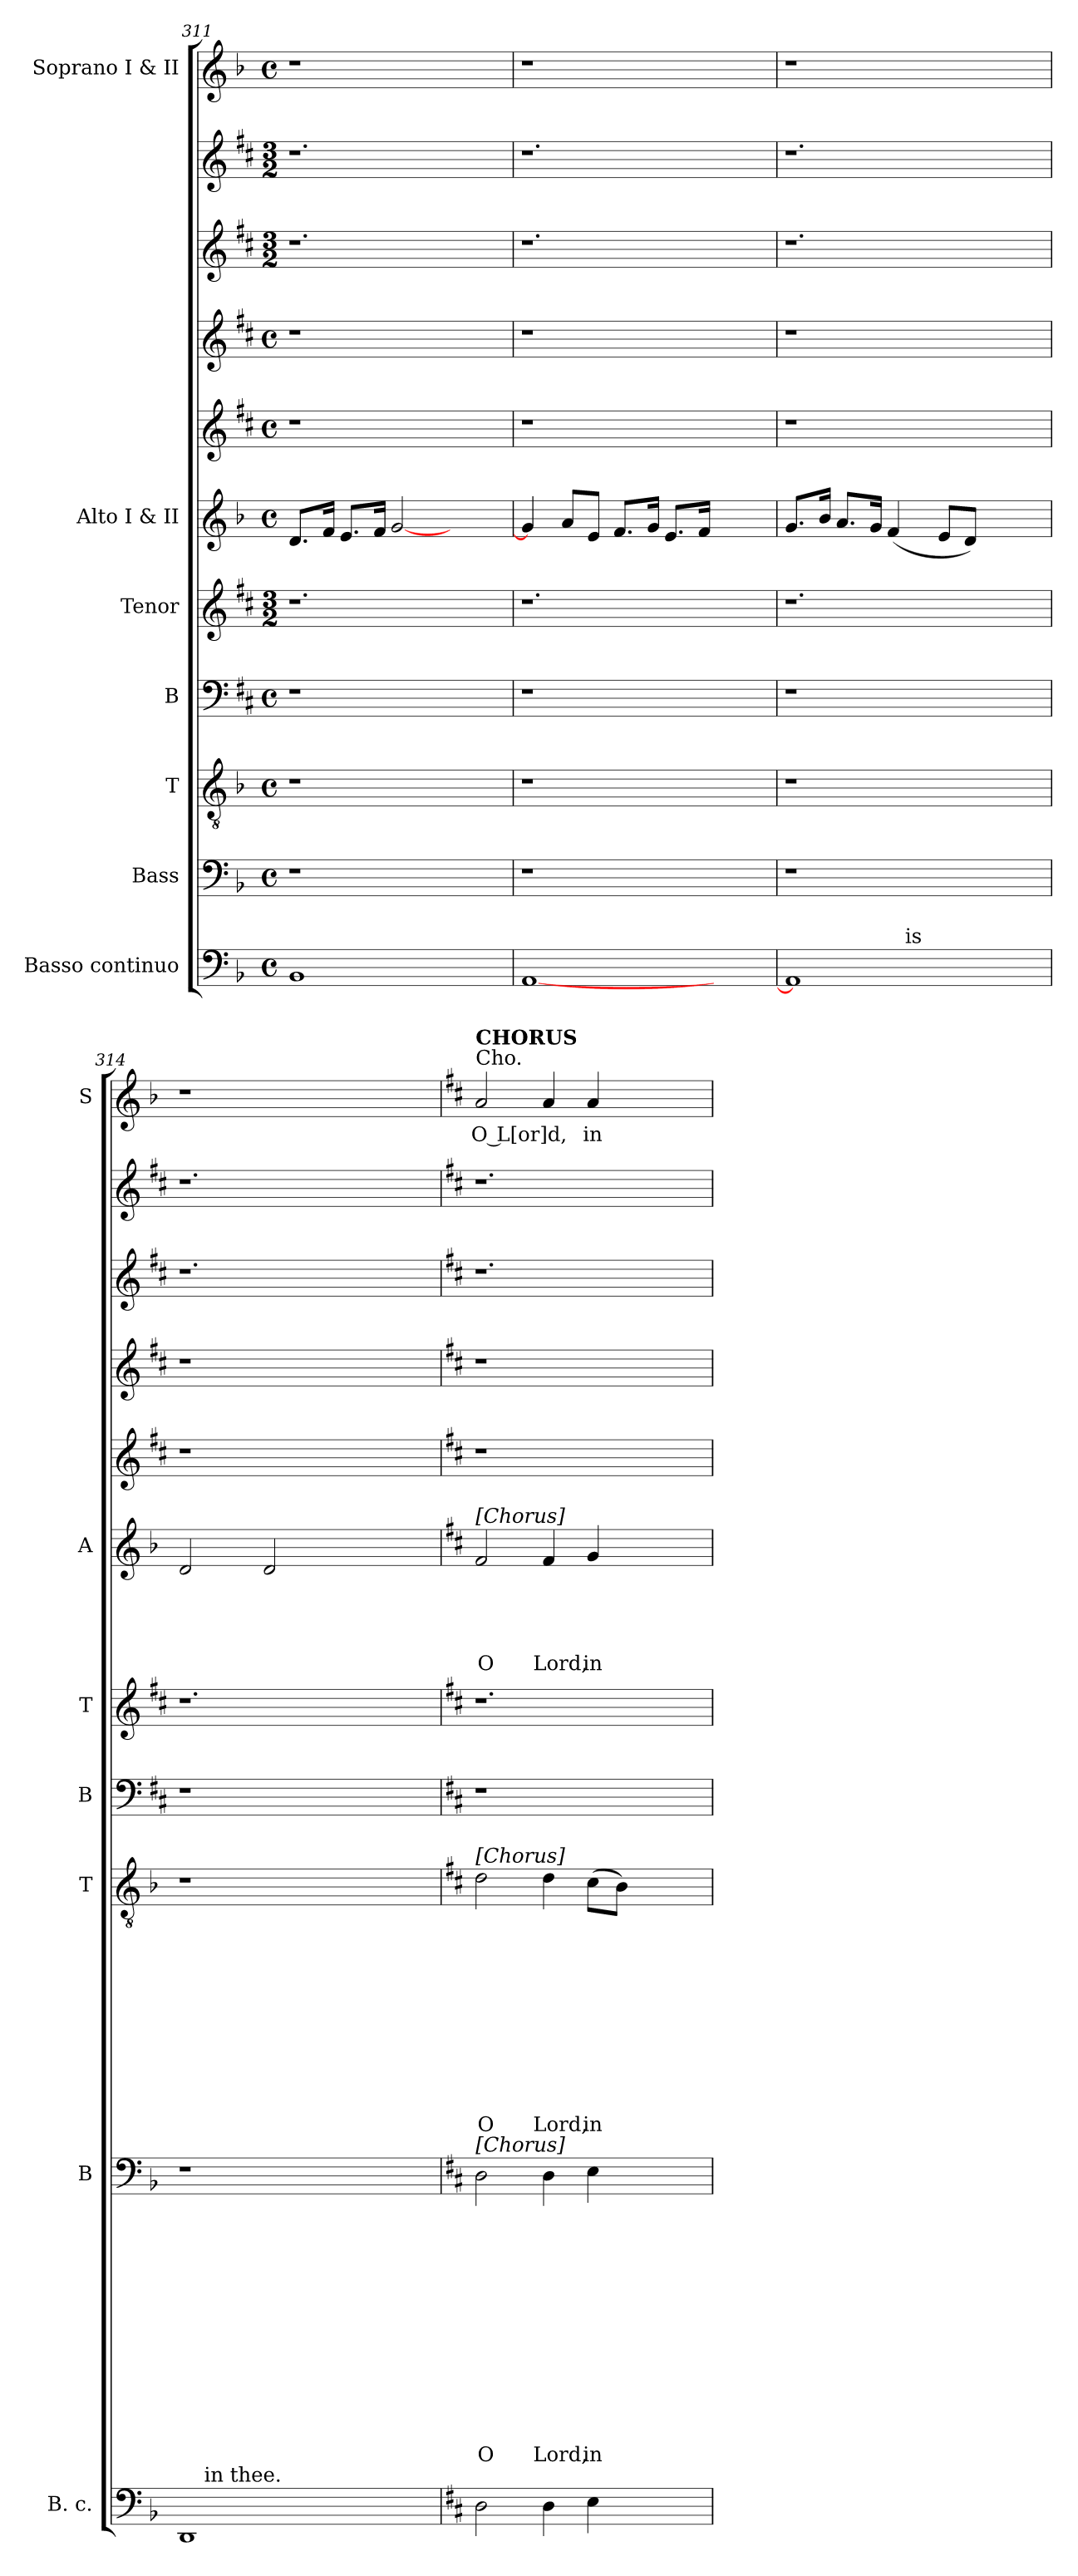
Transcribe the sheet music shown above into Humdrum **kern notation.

**kern	**kern	**text	**text	**text	**text	**text	**text	**text	**text	**text	**text	**text	**text	**text	**kern	**text	**text	**text	**text	**text	**text	**text	**text	**text	**text	**text	**kern	**kern	**kern	**text	**text	**text	**text	**text	**kern	**kern	**kern	**kern	**kern	**text
*part11	*part10	*part10	*part10	*part10	*part10	*part10	*part10	*part10	*part10	*part10	*part10	*part10	*part10	*part10	*part9	*part9	*part9	*part9	*part9	*part9	*part9	*part9	*part9	*part9	*part9	*part9	*part8	*part7	*part6	*part6	*part6	*part6	*part6	*part6	*part5	*part4	*part3	*part2	*part1	*part1
*staff11	*staff10	*staff10	*staff10	*staff10	*staff10	*staff10	*staff10	*staff10	*staff10	*staff10	*staff10	*staff10	*staff10	*staff10	*staff9	*staff9	*staff9	*staff9	*staff9	*staff9	*staff9	*staff9	*staff9	*staff9	*staff9	*staff9	*staff8	*staff7	*staff6	*staff6	*staff6	*staff6	*staff6	*staff6	*staff5	*staff4	*staff3	*staff2	*staff1	*staff1
*I"Basso continuo	*I"Bass	*	*	*	*	*	*	*	*	*	*	*	*	*	*I"T	*	*	*	*	*	*	*	*	*	*	*	*I"B	*I"Tenor	*I"Alto I & II	*	*	*	*	*	*	*	*	*	*I"Soprano I & II	*
*I'B. c.	*I'B	*	*	*	*	*	*	*	*	*	*	*	*	*	*I'T	*	*	*	*	*	*	*	*	*	*	*	*I'B	*I'T	*I'A	*	*	*	*	*	*	*	*	*	*I'S	*
*clefF4	*clefF4	*	*	*	*	*	*	*	*	*	*	*	*	*	*clefGv2	*	*	*	*	*	*	*	*	*	*	*	*clefF4	*clefG2	*clefG2	*	*	*	*	*	*clefG2	*clefG2	*clefG2	*clefG2	*clefG2	*
*ITrd7c12	*	*	*	*	*	*	*	*	*	*	*	*	*	*	*	*	*	*	*	*	*	*	*	*	*	*	*	*	*	*	*	*	*	*	*	*	*	*	*	*
*k[b-]	*k[b-]	*	*	*	*	*	*	*	*	*	*	*	*	*	*k[b-]	*	*	*	*	*	*	*	*	*	*	*	*k[f#c#]	*k[f#c#]	*k[b-]	*	*	*	*	*	*k[f#c#]	*k[f#c#]	*k[f#c#]	*k[f#c#]	*k[b-]	*
*F:	*F:	*	*	*	*	*	*	*	*	*	*	*	*	*	*F:	*	*	*	*	*	*	*	*	*	*	*	*D:	*D:	*F:	*	*	*	*	*	*D:	*D:	*D:	*D:	*F:	*
*M4/4	*M4/4	*	*	*	*	*	*	*	*	*	*	*	*	*	*M4/4	*	*	*	*	*	*	*	*	*	*	*	*M4/4	*M3/2	*M4/4	*	*	*	*	*	*M4/4	*M4/4	*M3/2	*M3/2	*M4/4	*
*met(c)	*met(c)	*	*	*	*	*	*	*	*	*	*	*	*	*	*met(c)	*	*	*	*	*	*	*	*	*	*	*	*met(c)	*	*met(c)	*	*	*	*	*	*met(c)	*met(c)	*	*	*met(c)	*
=311	=311	=311	=311	=311	=311	=311	=311	=311	=311	=311	=311	=311	=311	=311	=311	=311	=311	=311	=311	=311	=311	=311	=311	=311	=311	=311	=311	=311	=311	=311	=311	=311	=311	=311	=311	=311	=311	=311	=311	=311
1BBB-	1r	.	.	.	.	.	.	.	.	.	.	.	.	.	1r	.	.	.	.	.	.	.	.	.	.	.	1r	1.r	8.d/L	.	.	.	.	.	1r	1r	1.r	1.r	1r	.
.	.	.	.	.	.	.	.	.	.	.	.	.	.	.	.	.	.	.	.	.	.	.	.	.	.	.	.	.	16f/Jk	.	.	.	.	.	.	.	.	.	.	.
.	.	.	.	.	.	.	.	.	.	.	.	.	.	.	.	.	.	.	.	.	.	.	.	.	.	.	.	.	8.e/L	.	.	.	.	.	.	.	.	.	.	.
.	.	.	.	.	.	.	.	.	.	.	.	.	.	.	.	.	.	.	.	.	.	.	.	.	.	.	.	.	16f/Jk	.	.	.	.	.	.	.	.	.	.	.
.	.	.	.	.	.	.	.	.	.	.	.	.	.	.	.	.	.	.	.	.	.	.	.	.	.	.	.	.	[<2g/	.	.	.	.	.	.	.	.	.	.	.
2ryy	2ryy	.	.	.	.	.	.	.	.	.	.	.	.	.	2ryy	.	.	.	.	.	.	.	.	.	.	.	2ryy	.	2ryy	.	.	.	.	.	2ryy	2ryy	.	.	2ryy	.
=312	=312	=312	=312	=312	=312	=312	=312	=312	=312	=312	=312	=312	=312	=312	=312	=312	=312	=312	=312	=312	=312	=312	=312	=312	=312	=312	=312	=312	=312	=312	=312	=312	=312	=312	=312	=312	=312	=312	=312	=312
[<1AAA	1r	.	.	.	.	.	.	.	.	.	.	.	.	.	1r	.	.	.	.	.	.	.	.	.	.	.	1r	1.r	4g/]	.	.	.	.	.	1r	1r	1.r	1.r	1r	.
.	.	.	.	.	.	.	.	.	.	.	.	.	.	.	.	.	.	.	.	.	.	.	.	.	.	.	.	.	8a/L	.	.	.	.	.	.	.	.	.	.	.
.	.	.	.	.	.	.	.	.	.	.	.	.	.	.	.	.	.	.	.	.	.	.	.	.	.	.	.	.	8e/J	.	.	.	.	.	.	.	.	.	.	.
.	.	.	.	.	.	.	.	.	.	.	.	.	.	.	.	.	.	.	.	.	.	.	.	.	.	.	.	.	8.f/L	.	.	.	.	.	.	.	.	.	.	.
.	.	.	.	.	.	.	.	.	.	.	.	.	.	.	.	.	.	.	.	.	.	.	.	.	.	.	.	.	16g/Jk	.	.	.	.	.	.	.	.	.	.	.
.	.	.	.	.	.	.	.	.	.	.	.	.	.	.	.	.	.	.	.	.	.	.	.	.	.	.	.	.	8.e/L	.	.	.	.	.	.	.	.	.	.	.
.	.	.	.	.	.	.	.	.	.	.	.	.	.	.	.	.	.	.	.	.	.	.	.	.	.	.	.	.	16f/Jk	.	.	.	.	.	.	.	.	.	.	.
2ryy	2ryy	.	.	.	.	.	.	.	.	.	.	.	.	.	2ryy	.	.	.	.	.	.	.	.	.	.	.	2ryy	.	2ryy	.	.	.	.	.	2ryy	2ryy	.	.	2ryy	.
=313	=313	=313	=313	=313	=313	=313	=313	=313	=313	=313	=313	=313	=313	=313	=313	=313	=313	=313	=313	=313	=313	=313	=313	=313	=313	=313	=313	=313	=313	=313	=313	=313	=313	=313	=313	=313	=313	=313	=313	=313
*^	*	*	*	*	*	*	*	*	*	*	*	*	*	*	*	*	*	*	*	*	*	*	*	*	*	*	*	*	*	*	*	*	*	*	*	*	*	*	*	*
1AAA]	2ryy	1r	.	.	.	.	.	.	.	.	.	.	.	.	.	1r	.	.	.	.	.	.	.	.	.	.	.	1r	1.r	8.g/L	.	.	.	.	.	1r	1r	1.r	1.r	1r	.
.	.	.	.	.	.	.	.	.	.	.	.	.	.	.	.	.	.	.	.	.	.	.	.	.	.	.	.	.	.	16b-/Jk	.	.	.	.	.	.	.	.	.	.	.
.	.	.	.	.	.	.	.	.	.	.	.	.	.	.	.	.	.	.	.	.	.	.	.	.	.	.	.	.	.	8.a/L	.	.	.	.	.	.	.	.	.	.	.
.	.	.	.	.	.	.	.	.	.	.	.	.	.	.	.	.	.	.	.	.	.	.	.	.	.	.	.	.	.	16g/Jk	.	.	.	.	.	.	.	.	.	.	.
.	16ryy	.	.	.	.	.	.	.	.	.	.	.	.	.	.	.	.	.	.	.	.	.	.	.	.	.	.	.	.	(<4f/	.	.	.	.	.	.	.	.	.	.	.
!	!LO:TX:a:t=is	!	!	!	!	!	!	!	!	!	!	!	!	!	!	!	!	!	!	!	!	!	!	!	!	!	!	!	!	!	!	!	!	!	!	!	!	!	!	!	!
.	2...ryy	.	.	.	.	.	.	.	.	.	.	.	.	.	.	.	.	.	.	.	.	.	.	.	.	.	.	.	.	.	.	.	.	.	.	.	.	.	.	.	.
.	.	.	.	.	.	.	.	.	.	.	.	.	.	.	.	.	.	.	.	.	.	.	.	.	.	.	.	.	.	8e/L	.	.	.	.	.	.	.	.	.	.	.
.	.	.	.	.	.	.	.	.	.	.	.	.	.	.	.	.	.	.	.	.	.	.	.	.	.	.	.	.	.	8d/J)	.	.	.	.	.	.	.	.	.	.	.
2ryy	.	2ryy	.	.	.	.	.	.	.	.	.	.	.	.	.	2ryy	.	.	.	.	.	.	.	.	.	.	.	2ryy	.	2ryy	.	.	.	.	.	2ryy	2ryy	.	.	2ryy	.
=314	=314	=314	=314	=314	=314	=314	=314	=314	=314	=314	=314	=314	=314	=314	=314	=314	=314	=314	=314	=314	=314	=314	=314	=314	=314	=314	=314	=314	=314	=314	=314	=314	=314	=314	=314	=314	=314	=314	=314	=314	=314
1DDD	16.ryy	1r	.	.	.	.	.	.	.	.	.	.	.	.	.	1r	.	.	.	.	.	.	.	.	.	.	.	1r	1.r	2d/	.	.	.	.	.	1r	1r	1.r	1.r	1r	.
!	!LO:TX:a:t=in thee.	!	!	!	!	!	!	!	!	!	!	!	!	!	!	!	!	!	!	!	!	!	!	!	!	!	!	!	!	!	!	!	!	!	!	!	!	!	!	!	!
.	1ryy	.	.	.	.	.	.	.	.	.	.	.	.	.	.	.	.	.	.	.	.	.	.	.	.	.	.	.	.	.	.	.	.	.	.	.	.	.	.	.	.
.	.	.	.	.	.	.	.	.	.	.	.	.	.	.	.	.	.	.	.	.	.	.	.	.	.	.	.	.	.	2d/	.	.	.	.	.	.	.	.	.	.	.
2ryy	.	2ryy	.	.	.	.	.	.	.	.	.	.	.	.	.	2ryy	.	.	.	.	.	.	.	.	.	.	.	2ryy	.	2ryy	.	.	.	.	.	2ryy	2ryy	.	.	2ryy	.
.	4ryy	.	.	.	.	.	.	.	.	.	.	.	.	.	.	.	.	.	.	.	.	.	.	.	.	.	.	.	.	.	.	.	.	.	.	.	.	.	.	.	.
.	8ryy	.	.	.	.	.	.	.	.	.	.	.	.	.	.	.	.	.	.	.	.	.	.	.	.	.	.	.	.	.	.	.	.	.	.	.	.	.	.	.	.
.	32ryy	.	.	.	.	.	.	.	.	.	.	.	.	.	.	.	.	.	.	.	.	.	.	.	.	.	.	.	.	.	.	.	.	.	.	.	.	.	.	.	.
*v	*v	*	*	*	*	*	*	*	*	*	*	*	*	*	*	*	*	*	*	*	*	*	*	*	*	*	*	*	*	*	*	*	*	*	*	*	*	*	*	*	*
!!LO:LB:g=z
=315	=315	=315	=315	=315	=315	=315	=315	=315	=315	=315	=315	=315	=315	=315	=315	=315	=315	=315	=315	=315	=315	=315	=315	=315	=315	=315	=315	=315	=315	=315	=315	=315	=315	=315	=315	=315	=315	=315	=315	=315
*k[f#c#]	*k[f#c#]	*	*	*	*	*	*	*	*	*	*	*	*	*	*k[f#c#]	*	*	*	*	*	*	*	*	*	*	*	*	*	*k[f#c#]	*	*	*	*	*	*	*	*	*	*k[f#c#]	*
*D:	*D:	*	*	*	*	*	*	*	*	*	*	*	*	*	*D:	*	*	*	*	*	*	*	*	*	*	*	*	*	*D:	*	*	*	*	*	*	*	*	*	*D:	*
*^	*	*	*	*	*	*	*	*	*	*	*	*	*	*	*	*	*	*	*	*	*	*	*	*	*	*	*	*	*	*	*	*	*	*	*	*	*	*	*	*
!	!	!	!	!	!	!	!	!	!	!	!	!	!	!	!	!	!	!	!	!	!	!	!	!	!	!	!	!	!	!	!	!	!	!	!	!	!	!	!	!LO:TX:a:t=Cho.	!
!	!	!	!	!	!	!	!	!	!	!	!	!	!	!	!	!	!	!	!	!	!	!	!	!	!	!	!	!	!	!	!	!	!	!	!	!	!	!	!	!LO:TX:a:B:t=CHORUS	!
!	!	!	!	!	!	!	!	!	!	!	!	!	!	!	!	!	!	!	!	!	!	!	!	!	!	!	!	!	!	!LO:TX:a:t=[Chorus]	!	!	!	!	!	!	!	!	!	!	!
!	!	!	!	!	!	!	!	!	!	!	!	!	!	!	!	!LO:TX:a:t=[Chorus]	!	!	!	!	!	!	!	!	!	!	!	!	!	!	!	!	!	!	!	!	!	!	!	!	!
!	!	!LO:TX:a:t=[Chorus]	!	!	!	!	!	!	!	!	!	!	!	!	!	!	!	!	!	!	!	!	!	!	!	!	!	!	!	!	!	!	!	!	!	!	!	!	!	!	!
!	!	!	!	!	!	!	!	!	!	!	!	!	!	!	!LO:LY:b	!	!	!	!	!	!	!	!	!	!	!	!LO:LY:b	!	!	!	!	!	!	!	!LO:LY:b	!	!	!	!	!	!LO:LY:b
*v	*v	*	*	*	*	*	*	*	*	*	*	*	*	*	*	*	*	*	*	*	*	*	*	*	*	*	*	*	*	*	*	*	*	*	*	*	*	*	*	*	*
2DD\	2D\	.	.	.	.	.	.	.	.	.	.	.	.	O	2d\	.	.	.	.	.	.	.	.	.	.	O	1r	1.r	2f#/	.	.	.	.	O	1r	1r	1.r	1.r	2a/	O L[or]d,
!	!	!	!	!	!	!	!	!	!	!	!	!	!	!LO:LY:b	!	!	!	!	!	!	!	!	!	!	!	!LO:LY:b	!	!	!	!	!	!	!	!LO:LY:b	!	!	!	!	!	!
4DD\	4D\	.	.	.	.	.	.	.	.	.	.	.	.	Lord,	4d\	.	.	.	.	.	.	.	.	.	.	Lord,	.	.	4f#/	.	.	.	.	Lord,	.	.	.	.	4a/	.
!	!	!	!	!	!	!	!	!	!	!	!	!	!	!LO:LY:b	!	!	!	!	!	!	!	!	!	!	!	!LO:LY:b	!	!	!	!	!	!	!	!LO:LY:b	!	!	!	!	!	!LO:LY:b
4EE\	4E\	.	.	.	.	.	.	.	.	.	.	.	.	in	(>8c#\L	.	.	.	.	.	.	.	.	.	.	in	.	.	4g/	.	.	.	.	in	.	.	.	.	4a/	in
.	.	.	.	.	.	.	.	.	.	.	.	.	.	.	8B\J)	.	.	.	.	.	.	.	.	.	.	.	.	.	.	.	.	.	.	.	.	.	.	.	.	.
2ryy	2ryy	.	.	.	.	.	.	.	.	.	.	.	.	.	2ryy	.	.	.	.	.	.	.	.	.	.	.	2ryy	.	2ryy	.	.	.	.	.	2ryy	2ryy	.	.	2ryy	.
=	=	=	=	=	=	=	=	=	=	=	=	=	=	=	=	=	=	=	=	=	=	=	=	=	=	=	=	=	=	=	=	=	=	=	=	=	=	=	=	=
*-	*-	*-	*-	*-	*-	*-	*-	*-	*-	*-	*-	*-	*-	*-	*-	*-	*-	*-	*-	*-	*-	*-	*-	*-	*-	*-	*-	*-	*-	*-	*-	*-	*-	*-	*-	*-	*-	*-	*-	*-
